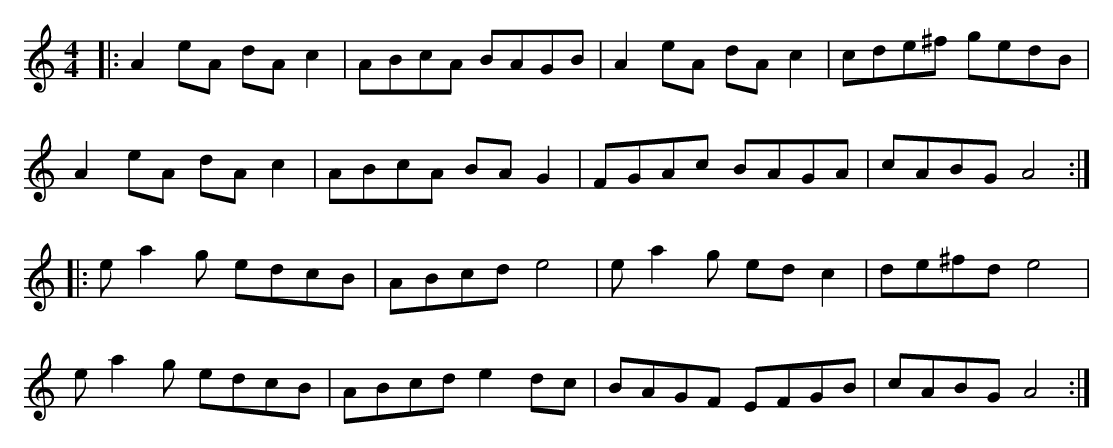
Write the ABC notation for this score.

X:1
M:4/4
K:Amin
|:A2 eA dA c2|ABcA BAGB|A2eA dAc2|cde^f gedB|
A2 eA dAc2|ABcA BAG2|FGAc BAGA|cABG A4:|
|:e a2 g edcB|ABcd e4| e a2 g ed c2|de^fd e4|
 e a2 g edcB|ABcd e2 dc|BAGF EFGB|cABG A4:|
